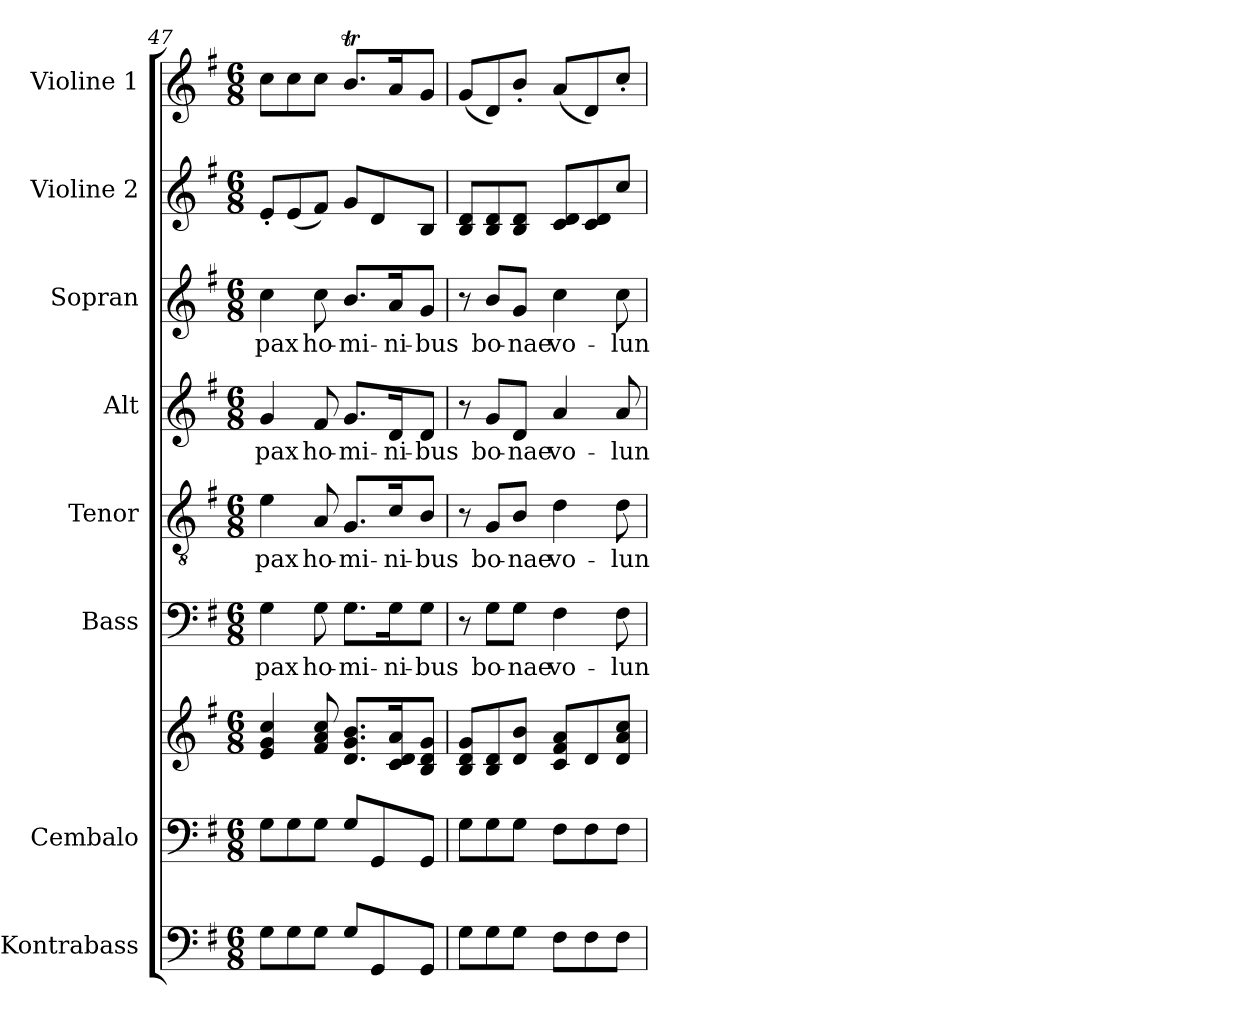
**kern	**kern	**kern	**kern	**text	**kern	**text	**kern	**text	**kern	**text	**kern	**kern
*part8	*part7	*part7	*part6	*part6	*part5	*part5	*part4	*part4	*part3	*part3	*part2	*part1
*staff9	*staff8	*staff7	*staff6	*staff6	*staff5	*staff5	*staff4	*staff4	*staff3	*staff3	*staff2	*staff1
*I"Kontrabass	*I"Cembalo	*	*I"Bass	*	*I"Tenor	*	*I"Alt	*	*I"Sopran	*	*I"Violine 2	*I"Violine 1
*I'Kb.	*I'Cemb.	*	*I'B.	*	*I'T.	*	*I'A.	*	*I'S.	*	*I'Vl. 2	*I'Vl. 1
*clefF4	*clefF4	*clefG2	*clefF4	*	*clefGv2	*	*clefG2	*	*clefG2	*	*clefG2	*clefG2
*ITrd7c12	*	*	*	*	*	*	*	*	*	*	*	*
*k[f#]	*k[f#]	*k[f#]	*k[f#]	*	*k[f#]	*	*k[f#]	*	*k[f#]	*	*k[f#]	*k[f#]
*G:	*G:	*G:	*G:	*	*G:	*	*G:	*	*G:	*	*G:	*G:
*M6/8	*M6/8	*M6/8	*M6/8	*	*M6/8	*	*M6/8	*	*M6/8	*	*M6/8	*M6/8
=47	=47	=47	=47	=47	=47	=47	=47	=47	=47	=47	=47	=47
!	!	!	!	!LO:LY:b	!	!LO:LY:b	!	!LO:LY:b	!	!LO:LY:b	!	!
8GG\L	8G\L	4e/ 4g/ 4cc/	4G\	pax	4e\	pax	4g/	pax	4cc\	pax	8e'</L	8cc\L
8GG\	8G\	.	.	.	.	.	.	.	.	.	(<8e/	8cc\
!	!	!	!	!LO:LY:b	!	!LO:LY:b	!	!LO:LY:b	!	!LO:LY:b	!	!
8GG\J	8G\J	8f#/ 8a/ 8cc/	8G\	ho-	8A/	ho-	8f#/	ho-	8cc\	ho-	8f#/J)	8cc\J
!	!	!	!	!LO:LY:b	!	!LO:LY:b	!	!LO:LY:b	!	!LO:LY:b	!	!
8GG/L	8G/L	8.d/ 8.g/ 8.b/L	8.G\L	-mi-	8.G/L	-mi-	8.g/L	-mi-	8.b/L	-mi-	8g/L	8.bt/L
8GGG/	8GG/	.	.	.	.	.	.	.	.	.	8d/	.
!	!	!	!	!LO:LY:b	!	!LO:LY:b	!	!LO:LY:b	!	!LO:LY:b	!	!
.	.	16c/ 16d/ 16a/k	16G\K	-ni-	16c/K	-ni-	16d/K	-ni-	16a/K	-ni-	.	16a/k
!	!	!	!	!LO:LY:b	!	!LO:LY:b	!	!LO:LY:b	!	!LO:LY:b	!	!
8GGG/J	8GG/J	8B/ 8d/ 8g/J	8G\J	-bus	8B/J	-bus	8d/J	-bus	8g/J	-bus	8B/J	8g/J
=48	=48	=48	=48	=48	=48	=48	=48	=48	=48	=48	=48	=48
8GG\L	8G\L	8B/ 8d/ 8g/L	8r	.	8r	.	8r	.	8r	.	8B/ 8d/L	(<8g/L
!	!	!	!	!LO:LY:b	!	!LO:LY:b	!	!LO:LY:b	!	!LO:LY:b	!	!
8GG\	8G\	8B/ 8d/	8G\L	bo-	8G/L	bo-	8g/L	bo-	8b/L	bo-	8B/ 8d/	8d/)
!	!	!	!	!LO:LY:b	!	!LO:LY:b	!	!LO:LY:b	!	!LO:LY:b	!	!
8GG\J	8G\J	8d/ 8b/J	8G\J	-nae	8B/J	-nae	8d/J	-nae	8g/J	-nae	8B/ 8d/J	8b'</J
!	!	!	!	!LO:LY:b	!	!LO:LY:b	!	!LO:LY:b	!	!LO:LY:b	!	!
8FF#\L	8F#\L	8c/ 8f#/ 8a/L	4F#\	vo-	4d\	vo-	4a/	vo-	4cc\	vo-	8c/ 8d/L	(<8a/L
8FF#\	8F#\	8d/	.	.	.	.	.	.	.	.	8c/ 8d/	8d/)
!	!	!	!	!LO:LY:b	!	!LO:LY:b	!	!LO:LY:b	!	!LO:LY:b	!	!
8FF#\J	8F#\J	8d/ 8a/ 8cc/J	8F#\	-lun-	8d\	-lun-	8a/	-lun-	8cc\	-lun-	8cc/J	8cc'</J
=	=	=	=	=	=	=	=	=	=	=	=	=
*-	*-	*-	*-	*-	*-	*-	*-	*-	*-	*-	*-	*-
